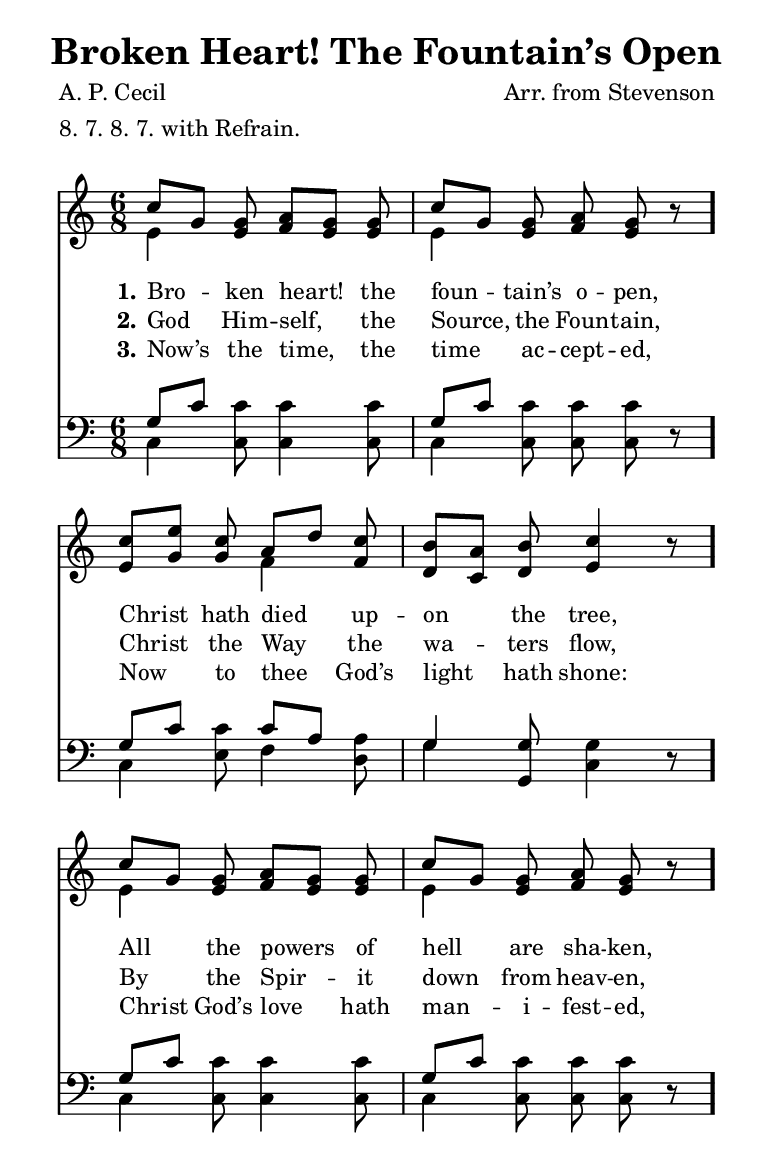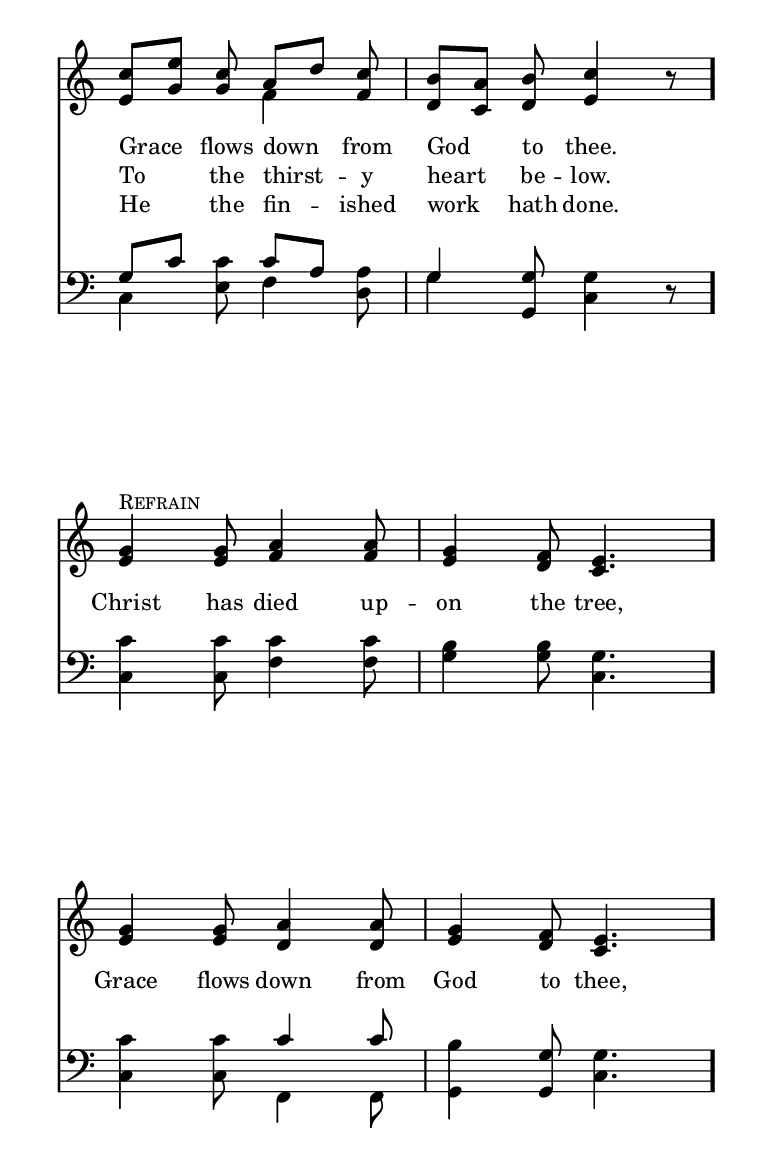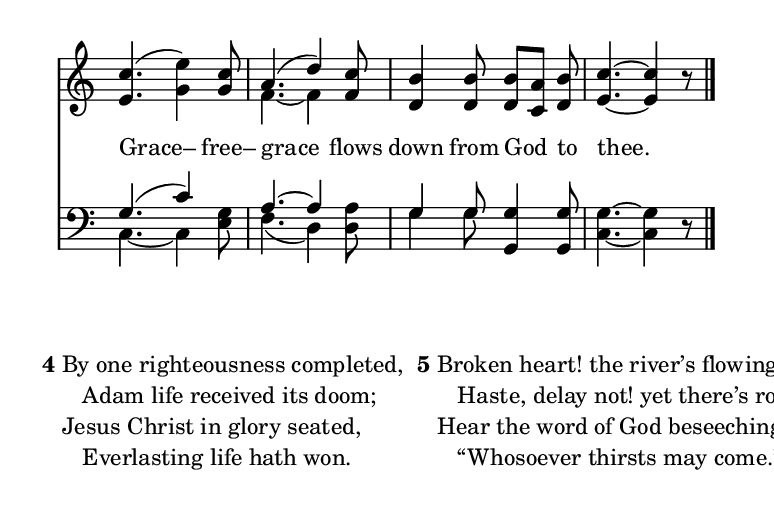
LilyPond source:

\include "common/global.ily"
\paper {
  \include "common/paper.ily"
  score-markup-spacing.padding = #2
  score-markup-spacing.basic-distance = #2
}

\header{
  hymnnumber = "63"
  title = "Broken Heart! The Fountain’s Open"
  tunename = ""
  meter = "8. 7. 8. 7. with Refrain."
  poet = "A. P. Cecil"
  composer = "Arr. from Stevenson"
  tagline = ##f
}

% for fermata in MIDI
ta = { \tempo 4=76 }
tb = { \tempo 4=38 }

patternAA = { c8[ c8] c8 c8[ c8] c8 | c8[ c8] c8 c8 c8 c8 }
patternAB = { c8[ c8] c8 c4      c8 | c8[ c8] c8 c8 c8 c8 }
patternAC = { c4      c8 c8[ c8] c8 | c4      c8 c8 c8 c8 }
patternAD = { c4      c8 c4      c8 | c4      c8 c8 c8 c8 }

patternBA = { c8[ c8] c8 c8[ c8] c8 | c8[ c8] c8 c4    c8 }
patternBB = { c8[ c8] c8 c8[ c8] c8 | c4      c8 c4    c8 }
patternBC = { c8[ c8] c8 c4      c8 | c8[ c8] c8 c4    c8 }
patternBD = { c4      c8 c4      c8 | c4      c8 c4    c8 }

patternCA = { c4 c8 c4 c8 | c4 c8 c4. }

patternDA = { c4. c4 c8 | c4. c4 c8 | c4 c8 c8[ c8] c8 | c4. ~ c4 c8 }
patternDB = { c4. c4 c8 | c4. c4 c8 | c4 c8 c4      c8 | c4. ~ c4 c8 }

global = {
  \include "common/overrides.ily"
  \override Staff.TimeSignature.style = #'numbered
  \time 6/8
  \override Score.MetronomeMark.transparent = ##t % hide all fermata changes too
  \ta
  \key c \major
  \autoBeamOff
}

notesSoprano = {
\global
\relative c'' {

  \changePitch \patternAA { c g g a g g | c g g a g r }
  \changePitch \patternBA { c e c a d c | b a b c r }
  \changePitch \patternAA { c g g a g g | c g g a g r }
  \changePitch \patternBA { c e c a d c | b a b c r }

  << s^\markup { \small \caps "Refrain" }
  \changePitch \patternCA { g g a a | g f e } >>
  \changePitch \patternCA { g g a a | g f e }
  \changePitch \patternDA { c'( e) c | a( d) c | b b b a b | c c r }

  \bar "|."

}
}

notesAlto = {
\global
\relative e' {

  \changePitch \patternAC { e e f e e | e e f e r }
  \changePitch \patternBC { e g g f f | d c d e r }
  \changePitch \patternAC { e e f e e | e e f e r }
  \changePitch \patternBC { e g g f f | d c d e r }

  \changePitch \patternCA { e e f f | e d c }
  \changePitch \patternCA { e e d d | e d c }
  \changePitch \patternDA { e( g) g | f ~ f f | d d d c d | e e r }

}
}

notesTenor = {
\global
\relative a {

  \changePitch \patternAB { g c c c c | g c c c c r }
  \changePitch \patternBB { g c c c a a | g g g r }
  \changePitch \patternAB { g c c c c | g c c c c r }
  \changePitch \patternBB { g c c c a a | g g g r }

  \changePitch \patternCA { c c c c | b b g }
  \changePitch \patternCA { c c c c | b g g }
  \changePitch \patternDB { g( c) g | a ~ a a | g g g g | g g r }

}
}

notesBass = {
\global
\relative f {

  \changePitch \patternAD { c c c c | c c c c r }
  \changePitch \patternBD { c e f d | g g, c r }
  \changePitch \patternAD { c c c c | c c c c r }
  \changePitch \patternBD { c e f d | g g, c r }

  \changePitch \patternCA { c c f f | g g c, }
  \changePitch \patternCA { c c f, f | g g c }
  \changePitch \patternDB { c ~ c e | f( d) d | g g g, g | c c r }

}
}

Refrain = \lyricmode {

Christ has died up -- on the tree, \bar "."
Grace flows down from God to thee, \bar "." \break
Grace– free– grace flows down from God to thee. \bar "."

}

wordsA = \lyricmode {
\set stanza = "1."

Bro -- ken heart! the foun -- tain’s o -- pen, \bar "."
Christ hath died up -- on the tree, \bar "." \break
All the powers of hell are sha -- ken, \bar "."
Grace flows down from God to thee. \bar "." \break

}

wordsB = \lyricmode {
\set stanza = "2."

God Him -- self, the Source, the Foun -- tain,
Christ the Way the wa -- ters flow,
By the Spir -- it down from heav -- en,
To the thirst -- y heart be -- low.

\Refrain

}

wordsC = \lyricmode {
\set stanza = "3."

Now’s the time, the time ac -- cept -- ed,
Now to thee God’s light hath shone:
Christ God’s love hath man -- i -- fest -- ed,
He the fin -- ished work hath done.

}

wordsD = \markuplist {

\line { By one righteousness completed, }
\line { { \hspace #2 } Adam life received its doom; }
\line { Jesus Christ in glory seated, }
\line { { \hspace #2 } Everlasting life hath won. }

}

wordsE = \markuplist {

\line { Broken heart! the river’s flowing, }
\line { { \hspace #2 } Haste, delay not! yet there’s room; }
\line { Hear the word of God beseeching, }
\line { { \hspace #2 } “Whosoever thirsts may come.” }

}

\score {
  \context ChoirStaff <<
    \context Staff = upper <<
      \set Staff.autoBeaming = ##f
      \set ChoirStaff.systemStartDelimiter = #'SystemStartBar
      \set ChoirStaff.printPartCombineTexts = ##f
      \partcombine #'(2 . 9) \notesSoprano \notesAlto
      \context NullVoice = sopranos { \voiceOne << \notesSoprano >> }
      \context NullVoice = altos { \voiceTwo << \notesAlto >> }
      \context Lyrics = one   \lyricsto sopranos \wordsA
      \context Lyrics = two   \lyricsto sopranos \wordsB
      \context Lyrics = three \lyricsto sopranos \wordsC
    >>
    \context Staff = men <<
      \set Staff.autoBeaming = ##f
      \clef bass
      \set ChoirStaff.printPartCombineTexts = ##f
      \partcombine #'(2 . 9) \notesTenor \notesBass
      \context NullVoice = tenors { \voiceOne << \notesTenor >> }
      \context NullVoice = basses { \voiceTwo << \notesBass >> }
    >>
  >>
  \layout {
    \include "common/layout.ily"
  }
  \midi{
    \include "common/midi.ily"
  }
}

\noPageBreak

\markup { \fill-line {
  \hspace #0.1
  \line{ \bold 4 \column { \wordsD } }
  \hspace #0.1
  \line{ \bold 5 \column { \wordsE } }
  \hspace #0.1
} }

\version "2.19.49"  % necessary for upgrading to future LilyPond versions.

% vi:set et ts=2 sw=2 ai nocindent syntax=lilypond:
